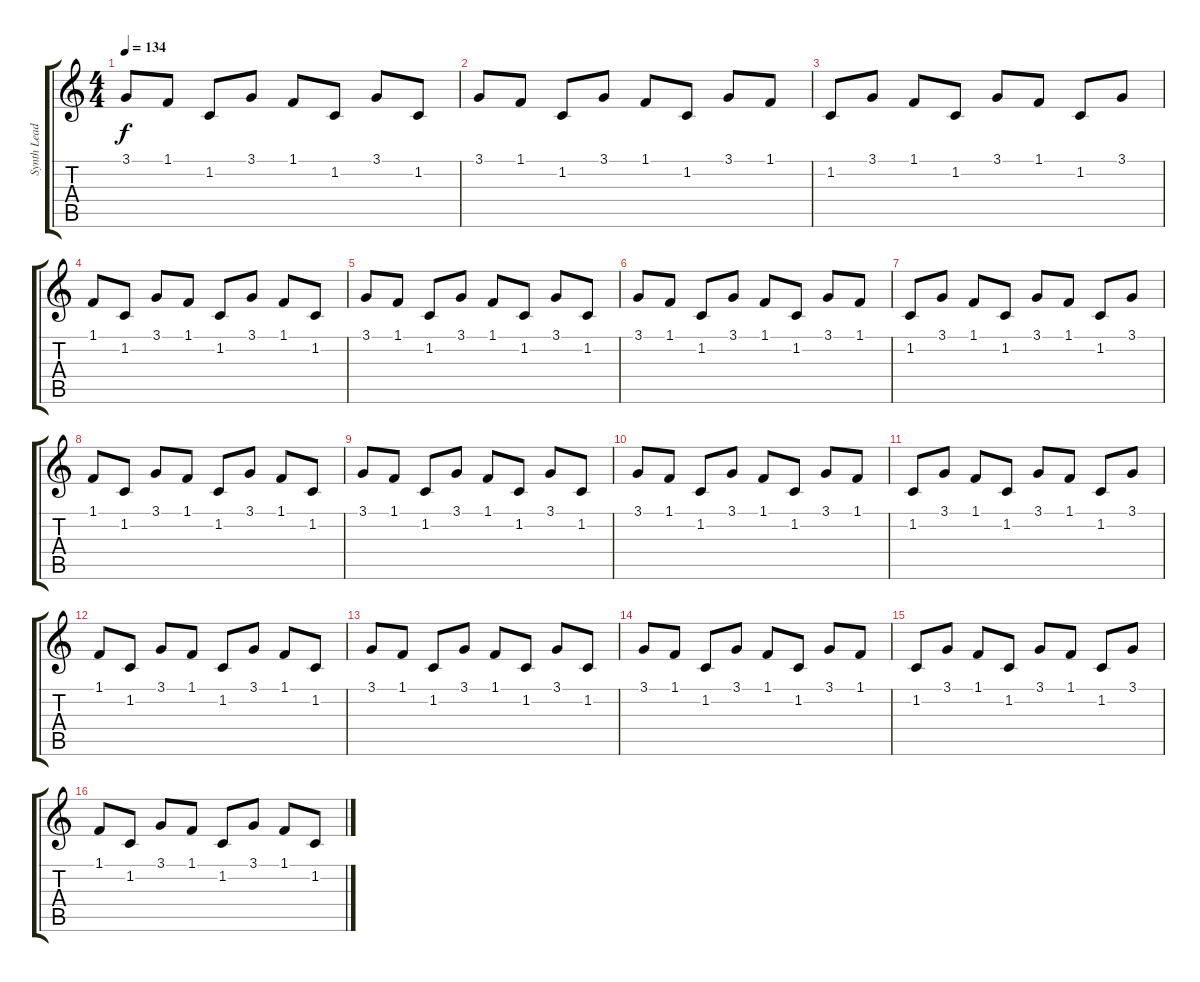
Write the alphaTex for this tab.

\track ("Synth Lead" "Synth Lead") {instrument lead5charang}
\staff {score tabs}
\tuning (E4 B3 G3 D3 A2 E2) {hide}
\ts (4 4)
\tempo 134
\clef g2
\ks c
3.1.8{dy f} 1.1.8 1.2.8 3.1.8 1.1.8 1.2.8 3.1.8 1.2.8 |
3.1.8 1.1.8 1.2.8 3.1.8 1.1.8 1.2.8 3.1.8 1.1.8 |
1.2.8 3.1.8 1.1.8 1.2.8 3.1.8 1.1.8 1.2.8 3.1.8 |
1.1.8 1.2.8 3.1.8 1.1.8 1.2.8 3.1.8 1.1.8 1.2.8 |
3.1.8 1.1.8 1.2.8 3.1.8 1.1.8 1.2.8 3.1.8 1.2.8 |
3.1.8 1.1.8 1.2.8 3.1.8 1.1.8 1.2.8 3.1.8 1.1.8 |
1.2.8 3.1.8 1.1.8 1.2.8 3.1.8 1.1.8 1.2.8 3.1.8 |
1.1.8 1.2.8 3.1.8 1.1.8 1.2.8 3.1.8 1.1.8 1.2.8 |
3.1.8 1.1.8 1.2.8 3.1.8 1.1.8 1.2.8 3.1.8 1.2.8 |
3.1.8 1.1.8 1.2.8 3.1.8 1.1.8 1.2.8 3.1.8 1.1.8 |
1.2.8 3.1.8 1.1.8 1.2.8 3.1.8 1.1.8 1.2.8 3.1.8 |
1.1.8 1.2.8 3.1.8 1.1.8 1.2.8 3.1.8 1.1.8 1.2.8 |
3.1.8 1.1.8 1.2.8 3.1.8 1.1.8 1.2.8 3.1.8 1.2.8 |
3.1.8 1.1.8 1.2.8 3.1.8 1.1.8 1.2.8 3.1.8 1.1.8 |
1.2.8 3.1.8 1.1.8 1.2.8 3.1.8 1.1.8 1.2.8 3.1.8 |
1.1.8 1.2.8 3.1.8 1.1.8 1.2.8 3.1.8 1.1.8 1.2.8
